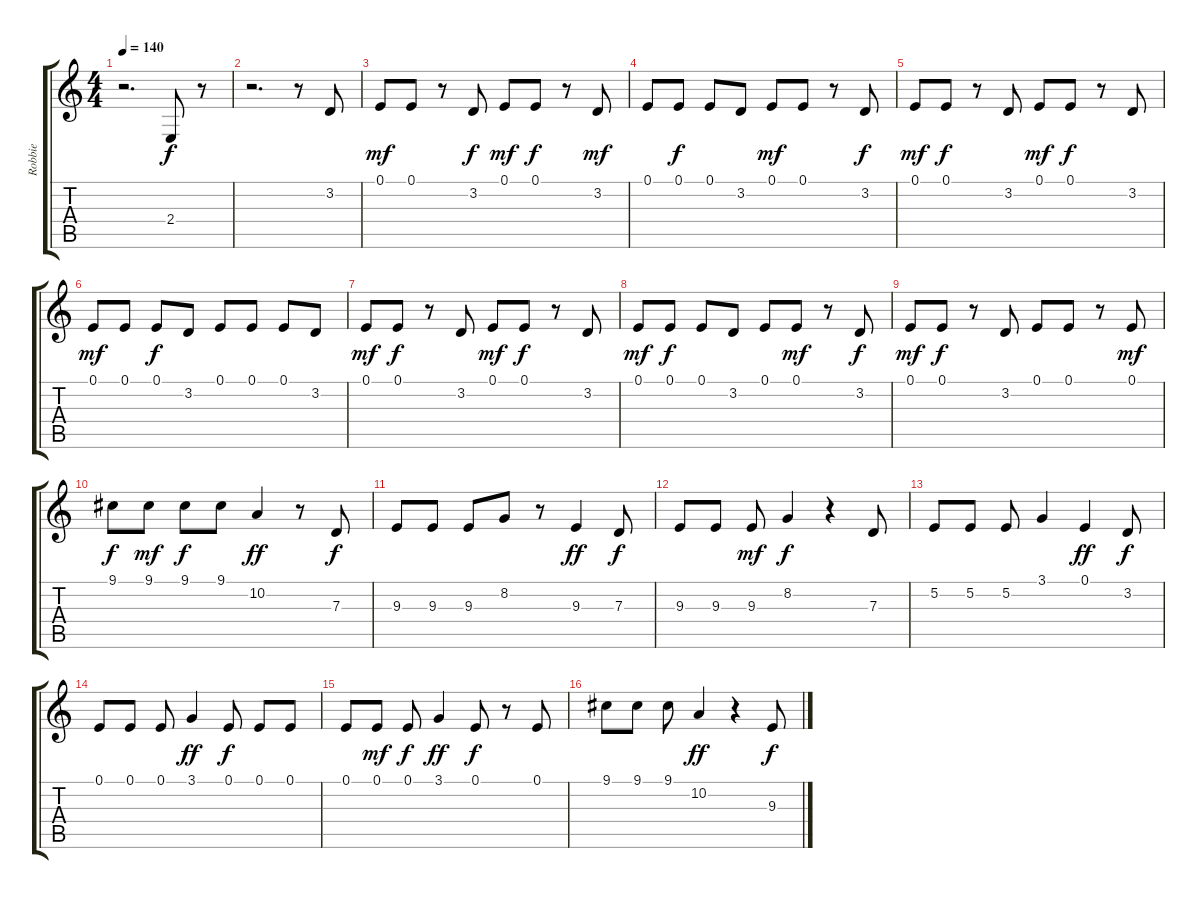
\track ("Robbie" "Robbie") {instrument altosax}
\staff {score tabs}
\tuning (E4 B3 G3 D3 A2 E2) {hide}
\ts (4 4)
\tempo 140
\clef g2
\ks c
r.2{d dy f instrument altosax} 2.4.8 r.8 |
r.2{d} r.8 3.2.8 |
0.1.8{dy mf} 0.1.8 r.8 3.2.8{dy f} 0.1.8{dy mf} 0.1.8{dy f} r.8 3.2.8{dy mf} |
0.1.8 0.1.8{dy f} 0.1.8 3.2.8 0.1.8{dy mf} 0.1.8 r.8 3.2.8{dy f} |
0.1.8{dy mf} 0.1.8{dy f} r.8 3.2.8 0.1.8{dy mf} 0.1.8{dy f} r.8 3.2.8 |
0.1.8{dy mf} 0.1.8 0.1.8{dy f} 3.2.8 0.1.8 0.1.8 0.1.8 3.2.8 |
0.1.8{dy mf} 0.1.8{dy f} r.8 3.2.8 0.1.8{dy mf} 0.1.8{dy f} r.8 3.2.8 |
0.1.8{dy mf} 0.1.8{dy f} 0.1.8 3.2.8 0.1.8 0.1.8{dy mf} r.8 3.2.8{dy f} |
0.1.8{dy mf} 0.1.8{dy f} r.8 3.2.8 0.1.8 0.1.8 r.8 0.1.8{dy mf} |
9.1.8{dy f} 9.1.8{dy mf} 9.1.8{dy f} 9.1.8 10.2.4{dy ff} r.8 7.3.8{dy f} |
9.3.8 9.3.8 9.3.8 8.2.8 r.8 9.3.4{dy ff} 7.3.8{dy f} |
9.3.8 9.3.8 9.3.8{dy mf} 8.2.4{dy f} r.4 7.3.8 |
5.2.8 5.2.8 5.2.8 3.1.4 0.1.4{dy ff} 3.2.8{dy f} |
0.1.8 0.1.8 0.1.8 3.1.4{dy ff} 0.1.8{dy f} 0.1.8 0.1.8 |
0.1.8 0.1.8{dy mf} 0.1.8{dy f} 3.1.4{dy ff} 0.1.8{dy f} r.8 0.1.8 |
9.1.8 9.1.8 9.1.8 10.2.4{dy ff} r.4 9.3.8{dy f}
